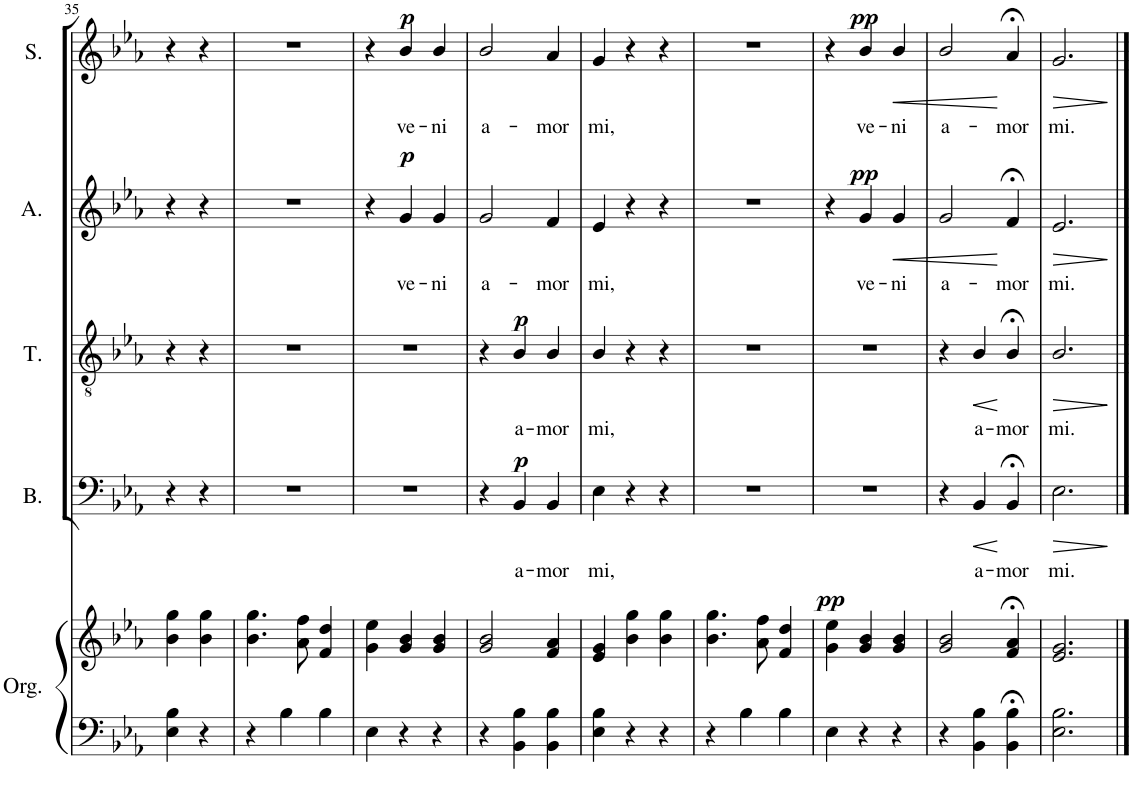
**kern	**kern	**dynam	**kern	**text	**dynam	**kern	**text	**dynam	**kern	**text	**dynam	**kern	**text	**dynam
*part5	*part5	*part5	*part4	*part4	*part4	*part3	*part3	*part3	*part2	*part2	*part2	*part1	*part1	*part1
*staff6	*staff5	*staff5/6	*staff4	*staff4	*staff4	*staff3	*staff3	*staff3	*staff2	*staff2	*staff2	*staff1	*staff1	*staff1
*I"Organ	*	*	*I"Bass	*	*	*I"Tenor	*	*	*I"Alto	*	*	*I"Soprano	*	*
*I'Org.	*	*	*I'B.	*	*	*I'T.	*	*	*I'A.	*	*	*I'S.	*	*
!!LO:PB:g=z
*clefF4	*clefG2	*	*clefF4	*	*	*clefGv2	*	*	*clefG2	*	*	*clefG2	*	*
*k[b-e-a-]	*k[b-e-a-]	*	*k[b-e-a-]	*	*	*k[b-e-a-]	*	*	*k[b-e-a-]	*	*	*k[b-e-a-]	*	*
*E-:	*E-:	*	*E-:	*	*	*E-:	*	*	*E-:	*	*	*E-:	*	*
*M3/4	*M3/4	*	*M3/4	*	*	*M3/4	*	*	*M3/4	*	*	*M3/4	*	*
=35	=35	=35	=35	=35	=35	=35	=35	=35	=35	=35	=35	=35	=35	=35
4E-\ 4B-\	4b-\ 4gg\	.	4r	.	.	4r	.	.	4r	.	.	4r	.	.
4r	4b-\ 4gg\	.	4r	.	.	4r	.	.	4r	.	.	4r	.	.
=36	=36	=36	=36	=36	=36	=36	=36	=36	=36	=36	=36	=36	=36	=36
4r	4.b-\ 4.gg\	.	2.r	.	.	2.r	.	.	2.r	.	.	2.r	.	.
4B-\	.	.	.	.	.	.	.	.	.	.	.	.	.	.
.	8a-\ 8ff\	.	.	.	.	.	.	.	.	.	.	.	.	.
4B-\	4f/ 4dd/	.	.	.	.	.	.	.	.	.	.	.	.	.
=37	=37	=37	=37	=37	=37	=37	=37	=37	=37	=37	=37	=37	=37	=37
4E-\	4g\ 4ee-\	.	2.r	.	.	2.r	.	.	4r	.	.	4r	.	.
!	!	!	!	!	!	!	!	!	!	!LO:LY:b	!LO:DY:a	!	!LO:LY:b	!LO:DY:a
4r	4g/ 4b-/	.	.	.	.	.	.	.	4g/	ve-	p	4b-/	ve-	p
!	!	!	!	!	!	!	!	!	!	!LO:LY:b	!	!	!LO:LY:b	!
4r	4g/ 4b-/	.	.	.	.	.	.	.	4g/	-ni	.	4b-/	-ni	.
=38	=38	=38	=38	=38	=38	=38	=38	=38	=38	=38	=38	=38	=38	=38
!	!	!	!	!	!	!	!	!	!	!LO:LY:b	!	!	!LO:LY:b	!
4r	2g/ 2b-/	.	4r	.	.	4r	.	.	2g/	a-	.	2b-/	a-	.
!	!	!	!	!LO:LY:b	!LO:DY:a	!	!LO:LY:b	!LO:DY:a	!	!	!	!	!	!
4BB-\ 4B-\	.	.	4BB-/	a-	p	4B-/	a-	p	.	.	.	.	.	.
!	!	!	!	!LO:LY:b	!	!	!LO:LY:b	!	!	!LO:LY:b	!	!	!LO:LY:b	!
4BB-\ 4B-\	4f/ 4a-/	.	4BB-/	-mor	.	4B-/	-mor	.	4f/	-mor	.	4a-/	-mor	.
=39	=39	=39	=39	=39	=39	=39	=39	=39	=39	=39	=39	=39	=39	=39
!	!	!	!	!LO:LY:b	!	!	!LO:LY:b	!	!	!LO:LY:b	!	!	!LO:LY:b	!
4E-\ 4B-\	4e-/ 4g/	.	4E-\	mi,	.	4B-/	mi,	.	4e-/	mi,	.	4g/	mi,	.
4r	4b-\ 4gg\	.	4r	.	.	4r	.	.	4r	.	.	4r	.	.
4r	4b-\ 4gg\	.	4r	.	.	4r	.	.	4r	.	.	4r	.	.
=40	=40	=40	=40	=40	=40	=40	=40	=40	=40	=40	=40	=40	=40	=40
4r	4.b-\ 4.gg\	.	2.r	.	.	2.r	.	.	2.r	.	.	2.r	.	.
4B-\	.	.	.	.	.	.	.	.	.	.	.	.	.	.
.	8a-\ 8ff\	.	.	.	.	.	.	.	.	.	.	.	.	.
4B-\	4f/ 4dd/	.	.	.	.	.	.	.	.	.	.	.	.	.
=41	=41	=41	=41	=41	=41	=41	=41	=41	=41	=41	=41	=41	=41	=41
!	!	!LO:DY:a	!	!	!	!	!	!	!	!	!	!	!	!
4E-\	4g\ 4ee-\	pp	2.r	.	.	2.r	.	.	4r	.	.	4r	.	.
!	!	!	!	!	!	!	!	!	!	!LO:LY:b	!LO:DY:a	!	!LO:LY:b	!LO:DY:a
4r	4g/ 4b-/	.	.	.	.	.	.	.	4g/	ve-	pp	4b-/	ve-	pp
!	!	!	!	!	!	!	!	!	!	!LO:LY:b	!LO:HP:b	!	!LO:LY:b	!LO:HP:b
4r	4g/ 4b-/	.	.	.	.	.	.	.	4g/	-ni	<	4b-/	-ni	<
=42	=42	=42	=42	=42	=42	=42	=42	=42	=42	=42	=42	=42	=42	=42
!	!	!	!	!	!	!	!	!	!	!LO:LY:b	!	!	!LO:LY:b	!
4r	2g/ 2b-/	.	4r	.	.	4r	.	.	2g/	a-	.	2b-/	a-	.
!	!	!	!	!LO:LY:b	!LO:HP:b	!	!LO:LY:b	!LO:HP:b	!	!	!	!	!	!
4BB-\ 4B-\	.	.	4BB-/	a-	<	4B-/	a-	<	.	.	.	.	.	.
!	!	!	!	!LO:LY:b	!	!	!LO:LY:b	!	!	!LO:LY:b	!	!	!LO:LY:b	!
4BB-\;< 4B-\;<	4f/;< 4a-/;<	.	4BB-;</	-mor	[	4B-;</	-mor	[	4f;</	-mor	[	4a-;</	-mor	[
=43	=43	=43	=43	=43	=43	=43	=43	=43	=43	=43	=43	=43	=43	=43
!	!	!	!	!LO:LY:b	!LO:HP:b	!	!LO:LY:b	!LO:HP:b	!	!LO:LY:b	!LO:HP:b	!	!LO:LY:b	!LO:HP:b
2.E-\ 2.B-\	2.e-/ 2.g/	.	2.E-\	mi.	>	2.B-/	mi.	>	2.e-/	mi.	>	2.g/	mi.	>
.	.	.	.	.	]	.	.	]	.	.	]	.	.	]
==	==	==	==	==	==	==	==	==	==	==	==	==	==	==
*-	*-	*-	*-	*-	*-	*-	*-	*-	*-	*-	*-	*-	*-	*-
